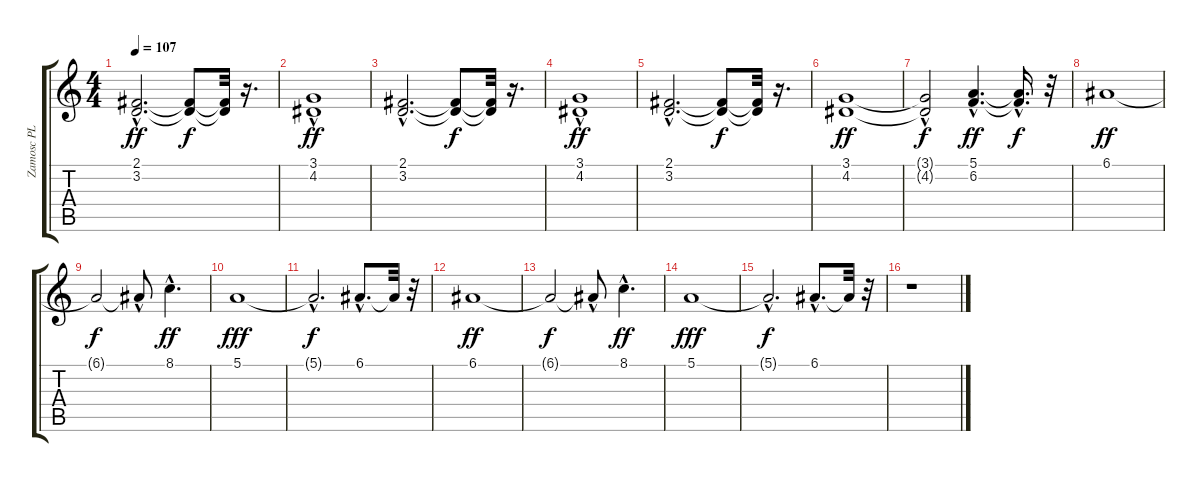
\track ("Zamosc PL" "Zamosc PL") {instrument pad8sweep}
\staff {score tabs}
\tuning (E4 B3 G3 D3 A2 E2) {hide}
\ts (4 4)
\tempo 107
\clef g2
\ks c
(2.1{hac} 3.2{hac}).2{d dy ff} (2.1{t} 3.2{t}).8{dy f} (2.1{t} 3.2{t}).32 r.16{d} |
(3.1 4.2{hac}).1{dy ff} |
(2.1{hac} 3.2{hac}).2{d} (2.1{t} 3.2{t}).8{dy f} (2.1{t} 3.2{t}).32 r.16{d} |
(3.1 4.2{hac}).1{dy ff} |
(2.1{hac} 3.2{hac}).2{d} (2.1{t} 3.2{t}).8{dy f} (2.1{t} 3.2{t}).32 r.16{d} |
(3.1 4.2).1{dy ff} |
(3.1{hac t} 4.2{t}).2{dy f} (5.1{hac} 6.2{hac}).4{d dy ff} (5.1{hac t} 6.2{t}).16{d dy f} r.32 |
6.1.1{dy ff} |
6.1{t}.2{dy f} 6.1{hac t}.8 8.1{hac}.4{d dy ff} |
5.1.1{dy fff} |
5.1{hac t}.2{d dy f} 6.1{hac}.8{d} 6.1{t}.32 r.32 |
6.1.1{dy ff} |
6.1{t}.2{dy f} 6.1{hac t}.8 8.1{hac}.4{d dy ff} |
5.1.1{dy fff} |
5.1{hac t}.2{d dy f} 6.1{hac}.8{d} 6.1{t}.32 r.32 |
r.1
